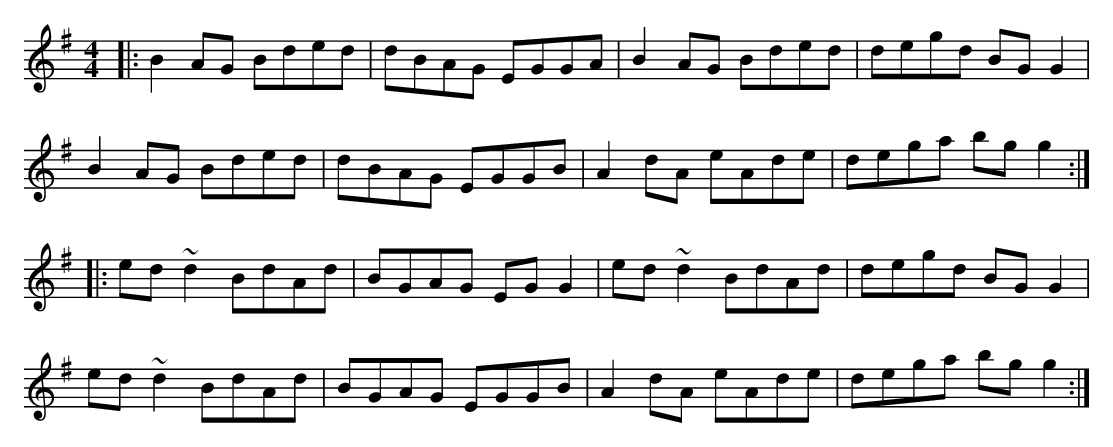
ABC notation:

X:1
M:4/4
K:G
|:B2 AG Bded|dBAG EGGA|B2 AG Bded|degd BGG2|
B2 AG Bded|dBAG EGGB|A2 dA eAde| dega bgg2:|
|:ed ~d2 BdAd|BGAG EGG2|ed ~d2 BdAd|degd BGG2|
 ed ~d2 BdAd|BGAG EGGB|A2 dA eAde|dega bgg2:|
